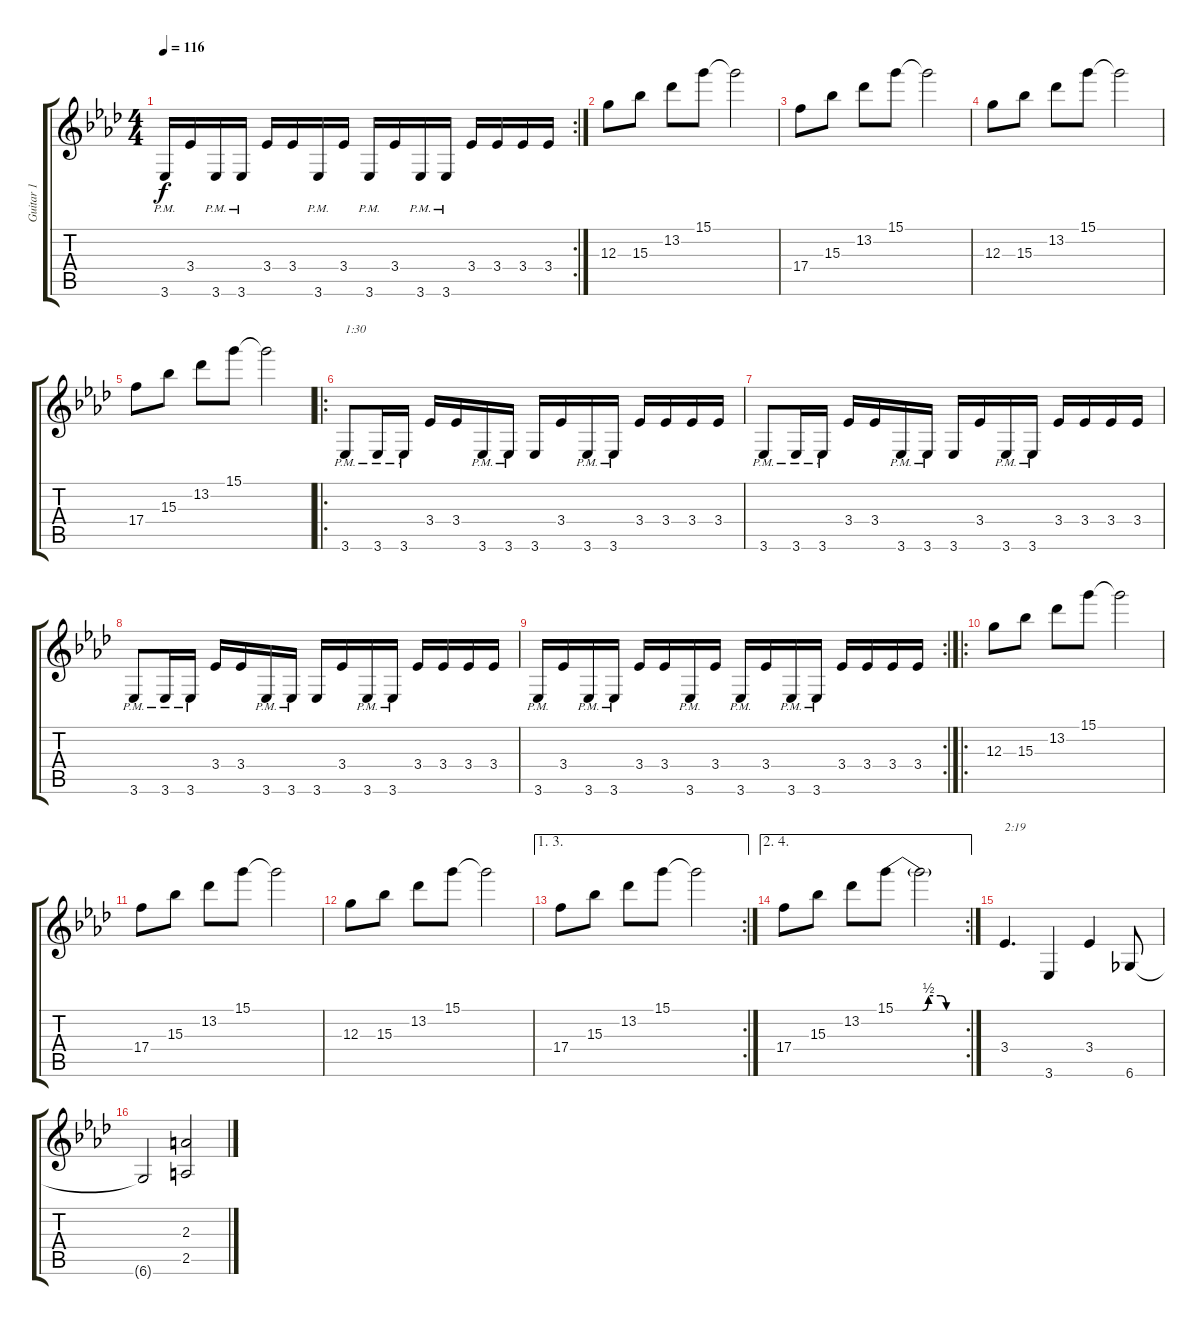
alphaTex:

\track ("Guitar 1" "Guitar 1") {instrument distortionguitar}
\staff {score tabs}
\tuning (E4 C4 G3 C3 G2 C2) {hide}
\rc 2
\ts (4 4)
\tempo 116
\clef g2
\ks ab
3.6{pm}.16{dy f} 3.4.16 3.6{pm}.16 3.6{pm}.16 3.4.16 3.4.16 3.6{pm}.16 3.4.16 3.6{pm}.16 3.4.16 3.6{pm}.16 3.6{pm}.16 3.4.16 3.4.16 3.4.16 3.4.16 |
12.3.8 15.3.8 13.2.8 15.1.8 15.1{t}.2 |
17.4.8 15.3.8 13.2.8 15.1.8 15.1{t}.2 |
12.3.8 15.3.8 13.2.8 15.1.8 15.1{t}.2 |
17.4.8 15.3.8 13.2.8 15.1.8 15.1{t}.2 |
\ro
3.6{pm}.8{txt "1:30"} 3.6{pm}.16 3.6{pm}.16 3.4.16 3.4.16 3.6{pm}.16 3.6{pm}.16 3.6.16 3.4.16 3.6{pm}.16 3.6{pm}.16 3.4.16 3.4.16 3.4.16 3.4.16 |
3.6{pm}.8 3.6{pm}.16 3.6{pm}.16 3.4.16 3.4.16 3.6{pm}.16 3.6{pm}.16 3.6.16 3.4.16 3.6{pm}.16 3.6{pm}.16 3.4.16 3.4.16 3.4.16 3.4.16 |
3.6{pm}.8 3.6{pm}.16 3.6{pm}.16 3.4.16 3.4.16 3.6{pm}.16 3.6{pm}.16 3.6.16 3.4.16 3.6{pm}.16 3.6{pm}.16 3.4.16 3.4.16 3.4.16 3.4.16 |
\rc 2
3.6{pm}.16 3.4.16 3.6{pm}.16 3.6{pm}.16 3.4.16 3.4.16 3.6{pm}.16 3.4.16 3.6{pm}.16 3.4.16 3.6{pm}.16 3.6{pm}.16 3.4.16 3.4.16 3.4.16 3.4.16 |
\ro
12.3.8 15.3.8 13.2.8 15.1.8 15.1{t}.2 |
17.4.8 15.3.8 13.2.8 15.1.8 15.1{t}.2 |
12.3.8 15.3.8 13.2.8 15.1.8 15.1{t}.2 |
\ae (1 3)
\rc 2
17.4.8 15.3.8 13.2.8 15.1.8 15.1{t}.2 |
\ae (2 4)
\rc 2
17.4.8 15.3.8 13.2.8 15.1{be (custom 0 0 23 0 28 2 38 2 43 0 60 0)}.8 15.1{t}.2 |
3.4.4{d txt "2:19"} 3.6.4 3.4.4 6.6.8 |
6.6{t}.2 (2.3 2.5).2
